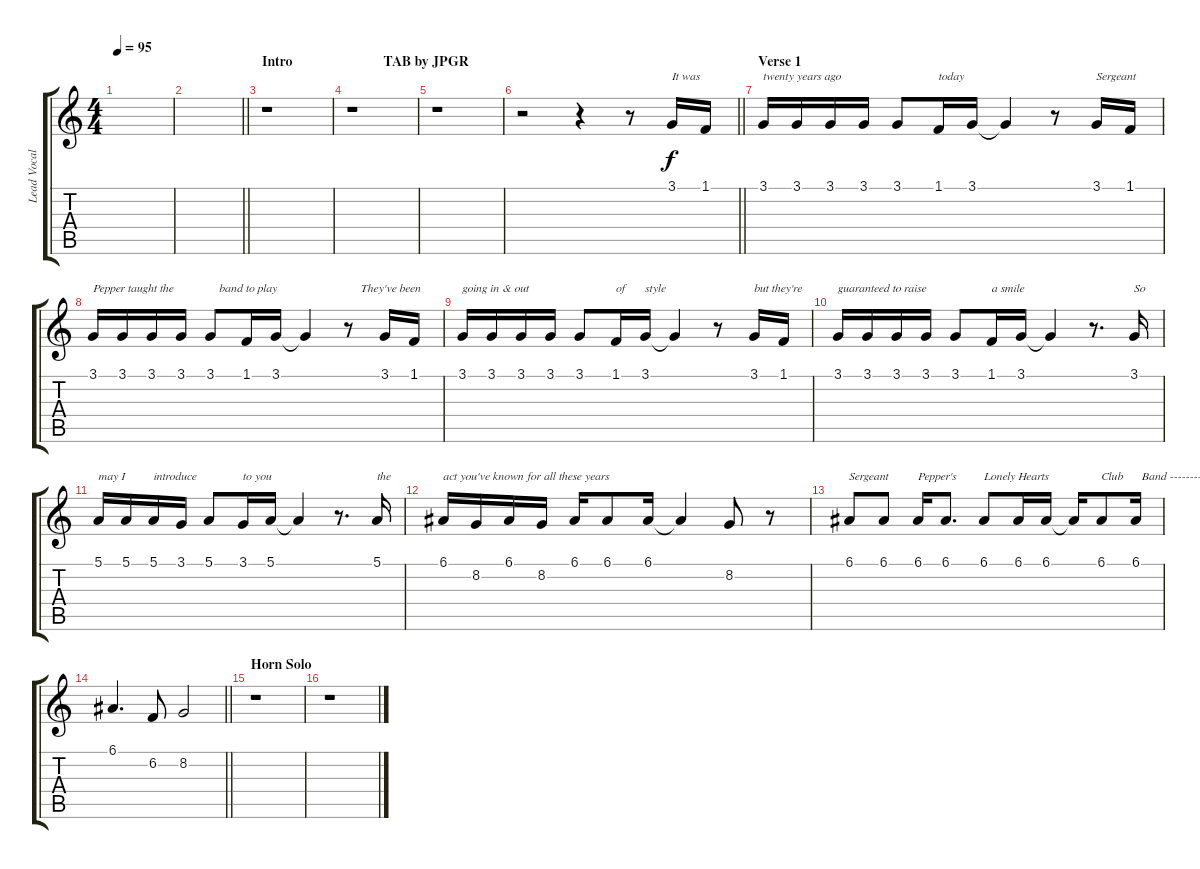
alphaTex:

\track ("Lead Vocal (Paul McCartney)" "Lead Vocal") {instrument altosax}
\staff {score tabs}
\tuning (E4 B3 G3 D3 A2 E2) {hide}
\ts (4 4)
\tempo 95
\clef g2
\ks c
|
\barLineRight lightlight
|
\section ("" "Intro                          TAB by JPGR")
r.1 |
r.1 |
r.1 |
\barLineRight lightlight
r.2 r.4 r.8 3.1.16{txt "It was"} 1.1.16 |
\section ("" "Verse 1")
3.1.16{txt "twenty years ago "} 3.1.16 3.1.16 3.1.16 3.1.8 1.1.16{txt "today"} 3.1.16 3.1{t}.4 r.8 3.1.16{txt "Sergeant"} 1.1.16 |
3.1.16{txt "Pepper taught the"} 3.1.16 3.1.16 3.1.16 3.1.8{txt "   band to play"} 1.1.16 3.1.16 3.1{t}.4 r.8{txt "    They've been"} 3.1.16 1.1.16 |
3.1.16{txt "going in & out"} 3.1.16 3.1.16 3.1.16 3.1.8 1.1.16{txt "of"} 3.1.16{txt "style"} 3.1{t}.4 r.8 3.1.16{txt "but they're"} 1.1.16 |
3.1.16{txt "guaranteed to raise"} 3.1.16 3.1.16 3.1.16 3.1.8 1.1.16{txt "a smile"} 3.1.16 3.1{t}.4 r.8{d} 3.1.16{txt "So"} |
5.1.16{txt "may I"} 5.1.16 5.1.16{txt "introduce"} 3.1.16 5.1.8 3.1.16{txt "to you"} 5.1.16 5.1{t}.4 r.8{d} 5.1.16{txt "the"} |
6.1.16{txt "act you've known for all these years"} 8.2.16 6.1.16 8.2.16 6.1.16 6.1.8 6.1.16 6.1{t}.4 8.2.8 r.8 |
6.1.8{txt "Sergeant"} 6.1.8 6.1.16{txt "Pepper's"} 6.1.8{d} 6.1.8{txt "Lonely Hearts"} 6.1.16 6.1.16 6.1{t}.16 6.1.8{txt "Club"} 6.1.16{txt "  Band -----------------------"} |
\barLineRight lightlight
6.1.4{d} 6.2.8 8.2.2 |
\section ("" "Horn Solo")
r.1 |
r.1
